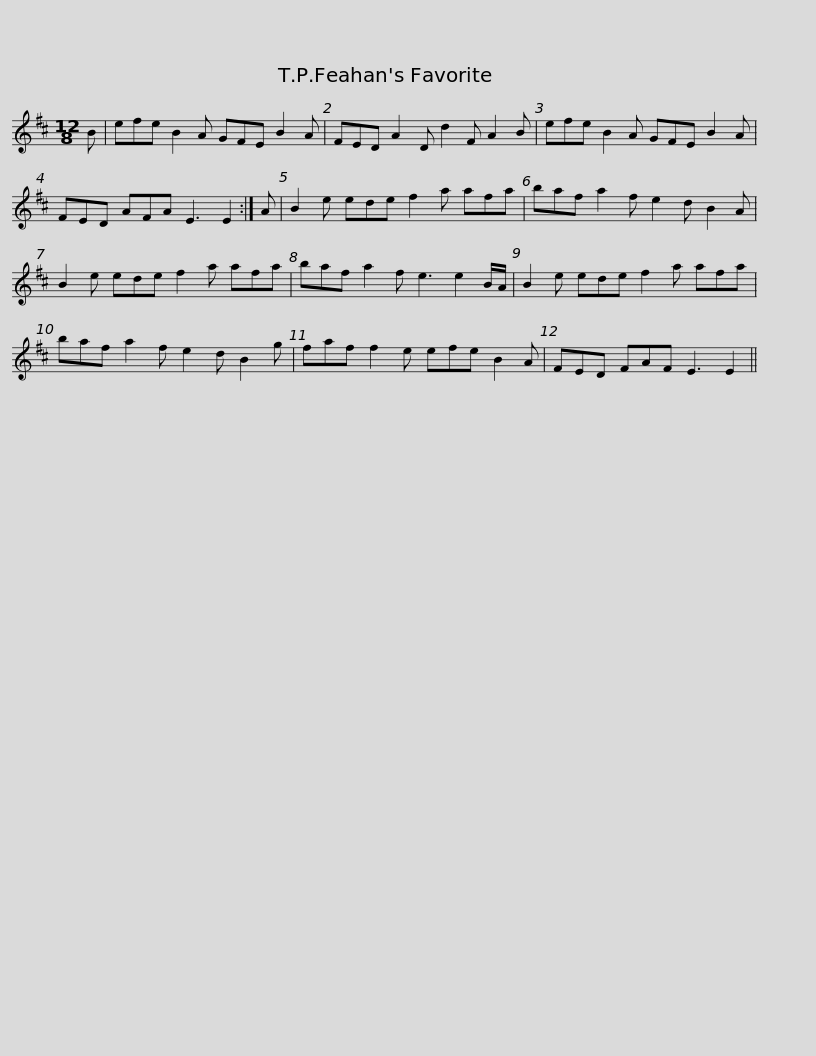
X:1
L:1/8
M:12/8
I:linebreak $
K:D
V:1 treble
V:1
 B | efe B2 A GFE B2 A | FED A2 D d2 F A2 B | efe B2 A GFE B2 A |$ FED AFA E3 E2 :| %5
 A | B2 e ede f2 a afa | baf a2 f e2 d B2 A | B2 e ede f2 a afa |$ baf a2 f e3 e2 B/A/ | %10
 B2 e ede f2 a afa | baf a2 f e2 d B2 g | faf f2 e efe B2 A |$ FED FAF E3 E2 || %14
